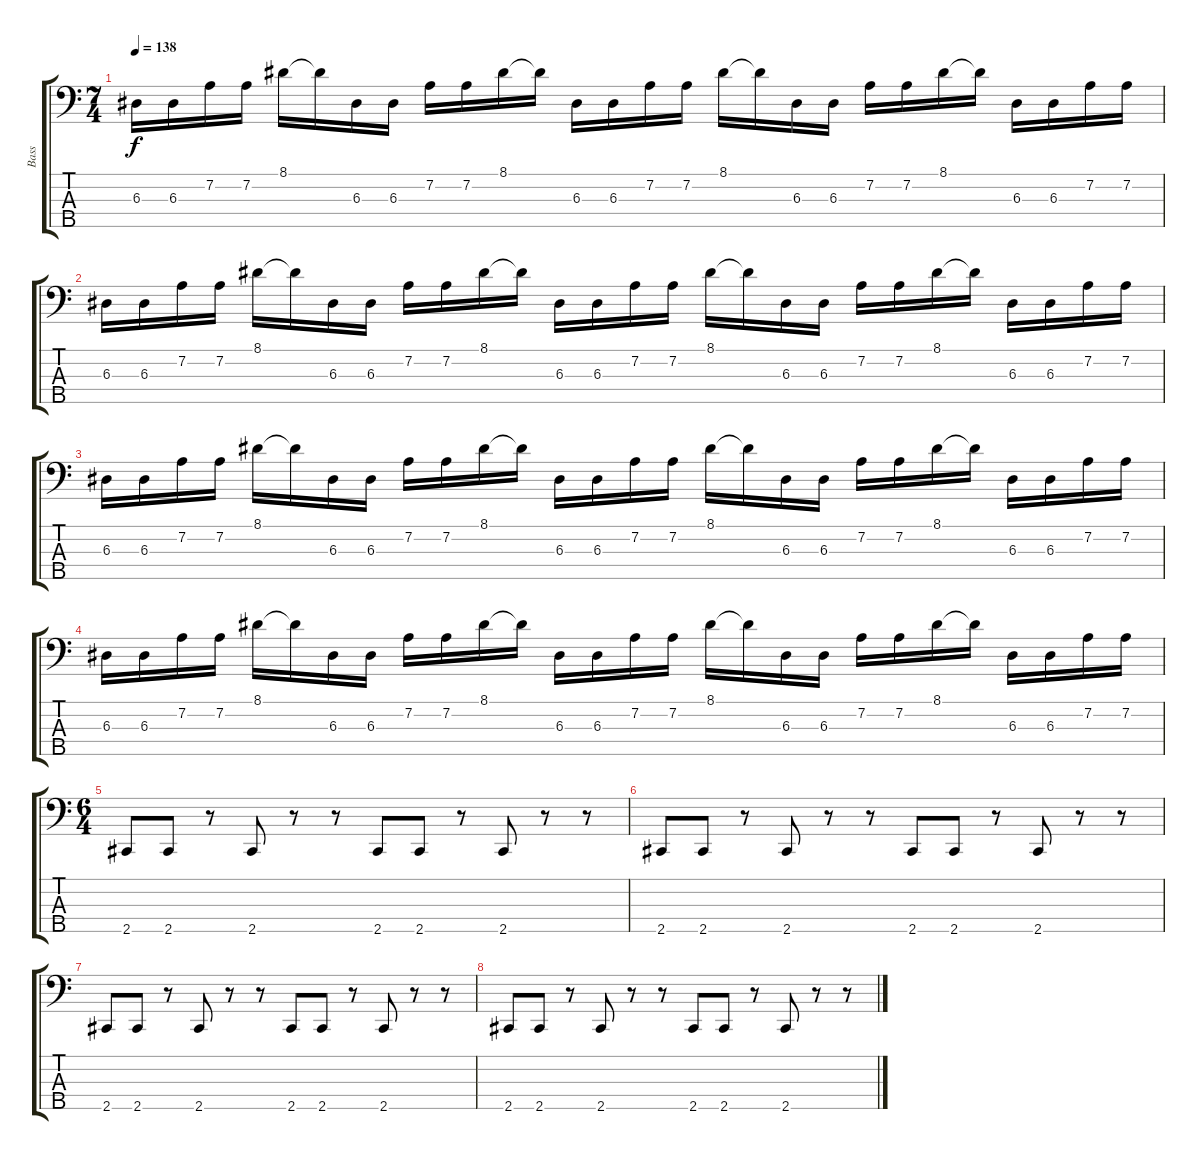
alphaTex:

\track ("Bass" "Bass") {instrument electricbassfinger}
\staff {score tabs}
\tuning (G2 D2 A1 E1 B0) {hide}
\ts (7 4)
\tempo 138
\clef f4
\ks c
6.3.16{dy f} 6.3.16 7.2.16 7.2.16 8.1.16 8.1{t}.16 6.3.16 6.3.16 7.2.16 7.2.16 8.1.16 8.1{t}.16 6.3.16 6.3.16 7.2.16 7.2.16 8.1.16 8.1{t}.16 6.3.16 6.3.16 7.2.16 7.2.16 8.1.16 8.1{t}.16 6.3.16 6.3.16 7.2.16 7.2.16 |
6.3.16 6.3.16 7.2.16 7.2.16 8.1.16 8.1{t}.16 6.3.16 6.3.16 7.2.16 7.2.16 8.1.16 8.1{t}.16 6.3.16 6.3.16 7.2.16 7.2.16 8.1.16 8.1{t}.16 6.3.16 6.3.16 7.2.16 7.2.16 8.1.16 8.1{t}.16 6.3.16 6.3.16 7.2.16 7.2.16 |
6.3.16 6.3.16 7.2.16 7.2.16 8.1.16 8.1{t}.16 6.3.16 6.3.16 7.2.16 7.2.16 8.1.16 8.1{t}.16 6.3.16 6.3.16 7.2.16 7.2.16 8.1.16 8.1{t}.16 6.3.16 6.3.16 7.2.16 7.2.16 8.1.16 8.1{t}.16 6.3.16 6.3.16 7.2.16 7.2.16 |
6.3.16 6.3.16 7.2.16 7.2.16 8.1.16 8.1{t}.16 6.3.16 6.3.16 7.2.16 7.2.16 8.1.16 8.1{t}.16 6.3.16 6.3.16 7.2.16 7.2.16 8.1.16 8.1{t}.16 6.3.16 6.3.16 7.2.16 7.2.16 8.1.16 8.1{t}.16 6.3.16 6.3.16 7.2.16 7.2.16 |
\ts (6 4)
2.5.8 2.5.8 r.8 2.5.8 r.8 r.8 2.5.8 2.5.8 r.8 2.5.8 r.8 r.8 |
2.5.8 2.5.8 r.8 2.5.8 r.8 r.8 2.5.8 2.5.8 r.8 2.5.8 r.8 r.8 |
2.5.8 2.5.8 r.8 2.5.8 r.8 r.8 2.5.8 2.5.8 r.8 2.5.8 r.8 r.8 |
2.5.8 2.5.8 r.8 2.5.8 r.8 r.8 2.5.8 2.5.8 r.8 2.5.8 r.8 r.8
